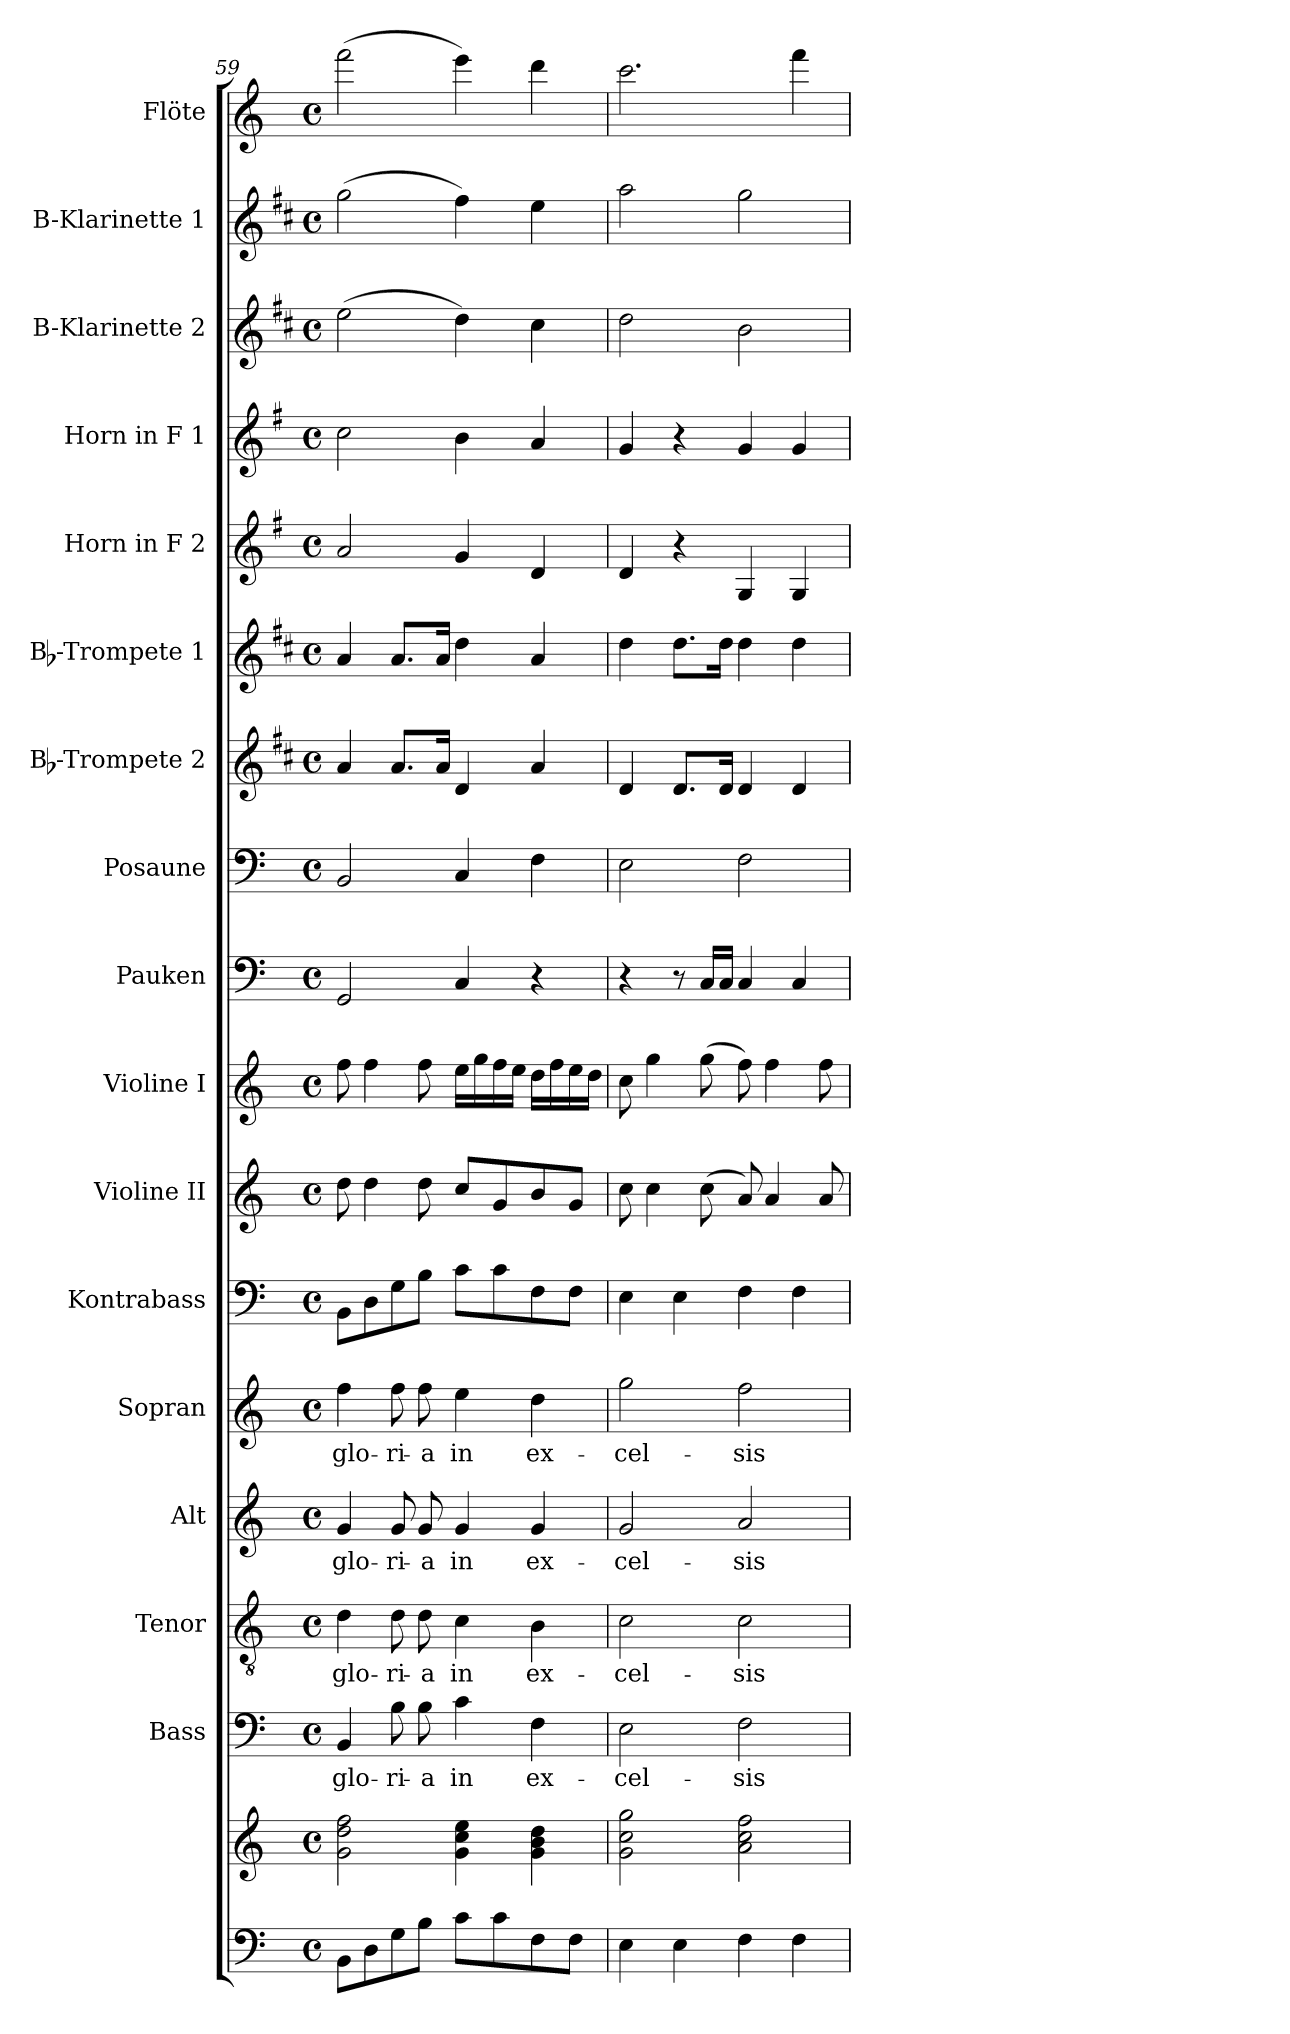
**kern	**kern	**kern	**text	**kern	**text	**kern	**text	**kern	**text	**kern	**kern	**kern	**kern	**kern	**kern	**kern	**kern	**kern	**kern	**kern	**kern
*part17	*part17	*part16	*part16	*part15	*part15	*part14	*part14	*part13	*part13	*part12	*part11	*part10	*part9	*part8	*part7	*part6	*part5	*part4	*part3	*part2	*part1
*staff18	*staff17	*staff16	*staff16	*staff15	*staff15	*staff14	*staff14	*staff13	*staff13	*staff12	*staff11	*staff10	*staff9	*staff8	*staff7	*staff6	*staff5	*staff4	*staff3	*staff2	*staff1
*	*	*I"Bass	*	*I"Tenor	*	*I"Alt	*	*I"Sopran	*	*I"Kontrabass	*I"Violine II	*I"Violine I	*I"Pauken	*I"Posaune	*I"Bb-Trompete 2	*I"Bb-Trompete 1	*I"Horn in F 2	*I"Horn in F 1	*I"B-Klarinette 2	*I"B-Klarinette 1	*I"Flöte
*	*	*I'B.	*	*I'T.	*	*I'A.	*	*I'S.	*	*I'Kb.	*I'Vl. II	*I'Vl. I	*I'Pk.	*I'Pos.	*I'Bb Trp. 2	*I'Bb Trp. 1	*I'Hrn. 2	*I'Hrn. 1	*I'B Kl. 2	*I'B Kl. 1	*I'Fl.
*clefF4	*clefG2	*clefF4	*	*clefGv2	*	*clefG2	*	*clefG2	*	*clefF4	*clefG2	*clefG2	*clefF4	*clefF4	*clefG2	*clefG2	*clefG2	*clefG2	*clefG2	*clefG2	*clefG2
*	*	*	*	*	*	*	*	*	*	*ITrd7c12	*	*	*	*	*ITrd1c2	*ITrd1c2	*ITrd4c7	*ITrd4c7	*ITrd1c2	*ITrd1c2	*
*k[]	*k[]	*k[]	*	*k[]	*	*k[]	*	*k[]	*	*k[]	*k[]	*k[]	*k[]	*k[]	*k[]	*k[]	*k[]	*k[]	*k[]	*k[]	*k[]
*C:	*C:	*C:	*	*C:	*	*C:	*	*C:	*	*C:	*C:	*C:	*C:	*C:	*C:	*C:	*C:	*C:	*C:	*C:	*C:
*M4/4	*M4/4	*M4/4	*	*M4/4	*	*M4/4	*	*M4/4	*	*M4/4	*M4/4	*M4/4	*M4/4	*M4/4	*M4/4	*M4/4	*M4/4	*M4/4	*M4/4	*M4/4	*M4/4
*met(c)	*met(c)	*met(c)	*	*met(c)	*	*met(c)	*	*met(c)	*	*met(c)	*met(c)	*met(c)	*met(c)	*met(c)	*met(c)	*met(c)	*met(c)	*met(c)	*met(c)	*met(c)	*met(c)
=59	=59	=59	=59	=59	=59	=59	=59	=59	=59	=59	=59	=59	=59	=59	=59	=59	=59	=59	=59	=59	=59
!	!	!	!LO:LY:b	!	!LO:LY:b	!	!LO:LY:b	!	!LO:LY:b	!	!	!	!	!	!	!	!	!	!	!	!
8BB\L	2g\ 2dd\ 2ff\	4BB/	glo-	4d\	glo-	4g/	glo-	4ff\	glo-	8BBB\L	8dd\	8ff\	2GG/	2BB/	4g/	4g/	2d/	2f\	(>2dd\	(>2ff\	(>2fff\
8D\	.	.	.	.	.	.	.	.	.	8DD\	4dd\	4ff\	.	.	.	.	.	.	.	.	.
!	!	!	!LO:LY:b	!	!LO:LY:b	!	!LO:LY:b	!	!LO:LY:b	!	!	!	!	!	!	!	!	!	!	!	!
8G\	.	8B\	-ri-	8d\	-ri-	8g/	-ri-	8ff\	-ri-	8GG\	.	.	.	.	8.g/L	8.g/L	.	.	.	.	.
!	!	!	!LO:LY:b	!	!LO:LY:b	!	!LO:LY:b	!	!LO:LY:b	!	!	!	!	!	!	!	!	!	!	!	!
8B\J	.	8B\	-a	8d\	-a	8g/	-a	8ff\	-a	8BB\J	8dd\	8ff\	.	.	.	.	.	.	.	.	.
.	.	.	.	.	.	.	.	.	.	.	.	.	.	.	16g/Jk	16g/Jk	.	.	.	.	.
!	!	!	!LO:LY:b	!	!LO:LY:b	!	!LO:LY:b	!	!LO:LY:b	!	!	!	!	!	!	!	!	!	!	!	!
8c\L	4g\ 4cc\ 4ee\	4c\	in	4c\	in	4g/	in	4ee\	in	8C\L	8cc/L	16ee\LL	4C/	4C/	4c/	4cc\	4c/	4e\	4cc\)	4ee\)	4eee\)
.	.	.	.	.	.	.	.	.	.	.	.	16gg\	.	.	.	.	.	.	.	.	.
8c\	.	.	.	.	.	.	.	.	.	8C\	8g/	16ff\	.	.	.	.	.	.	.	.	.
.	.	.	.	.	.	.	.	.	.	.	.	16ee\JJ	.	.	.	.	.	.	.	.	.
!	!	!	!LO:LY:b	!	!LO:LY:b	!	!LO:LY:b	!	!LO:LY:b	!	!	!	!	!	!	!	!	!	!	!	!
8F\	4g\ 4b\ 4dd\	4F\	ex-	4B\	ex-	4g/	ex-	4dd\	ex-	8FF\	8b/	16dd\LL	4r	4F\	4g/	4g/	4G/	4d/	4b\	4dd\	4ddd\
.	.	.	.	.	.	.	.	.	.	.	.	16ff\	.	.	.	.	.	.	.	.	.
8F\J	.	.	.	.	.	.	.	.	.	8FF\J	8g/J	16ee\	.	.	.	.	.	.	.	.	.
.	.	.	.	.	.	.	.	.	.	.	.	16dd\JJ	.	.	.	.	.	.	.	.	.
=60	=60	=60	=60	=60	=60	=60	=60	=60	=60	=60	=60	=60	=60	=60	=60	=60	=60	=60	=60	=60	=60
!	!	!	!LO:LY:b	!	!LO:LY:b	!	!LO:LY:b	!	!LO:LY:b	!	!	!	!	!	!	!	!	!	!	!	!
4E\	2g\ 2cc\ 2gg\	2E\	-cel-	2c\	-cel-	2g/	-cel-	2gg\	-cel-	4EE\	8cc\	8cc\	4r	2E\	4c/	4cc\	4G/	4c/	2cc\	2gg\	2.ccc\
.	.	.	.	.	.	.	.	.	.	.	4cc\	4gg\	.	.	.	.	.	.	.	.	.
4E\	.	.	.	.	.	.	.	.	.	4EE\	.	.	8r	.	8.c/L	8.cc\L	4r	4r	.	.	.
.	.	.	.	.	.	.	.	.	.	.	(>8cc\	(>8gg\	16C/LL	.	.	.	.	.	.	.	.
.	.	.	.	.	.	.	.	.	.	.	.	.	16C/JJ	.	16c/Jk	16cc\Jk	.	.	.	.	.
!	!	!	!LO:LY:b	!	!LO:LY:b	!	!LO:LY:b	!	!LO:LY:b	!	!	!	!	!	!	!	!	!	!	!	!
4F\	2a\ 2cc\ 2ff\	2F\	-sis	2c\	-sis	2a/	-sis	2ff\	-sis	4FF\	8a/)	8ff\)	4C/	2F\	4c/	4cc\	4C/	4c/	2a\	2ff\	.
.	.	.	.	.	.	.	.	.	.	.	4a/	4ff\	.	.	.	.	.	.	.	.	.
4F\	.	.	.	.	.	.	.	.	.	4FF\	.	.	4C/	.	4c/	4cc\	4C/	4c/	.	.	4fff\
.	.	.	.	.	.	.	.	.	.	.	8a/	8ff\	.	.	.	.	.	.	.	.	.
=	=	=	=	=	=	=	=	=	=	=	=	=	=	=	=	=	=	=	=	=	=
*-	*-	*-	*-	*-	*-	*-	*-	*-	*-	*-	*-	*-	*-	*-	*-	*-	*-	*-	*-	*-	*-
